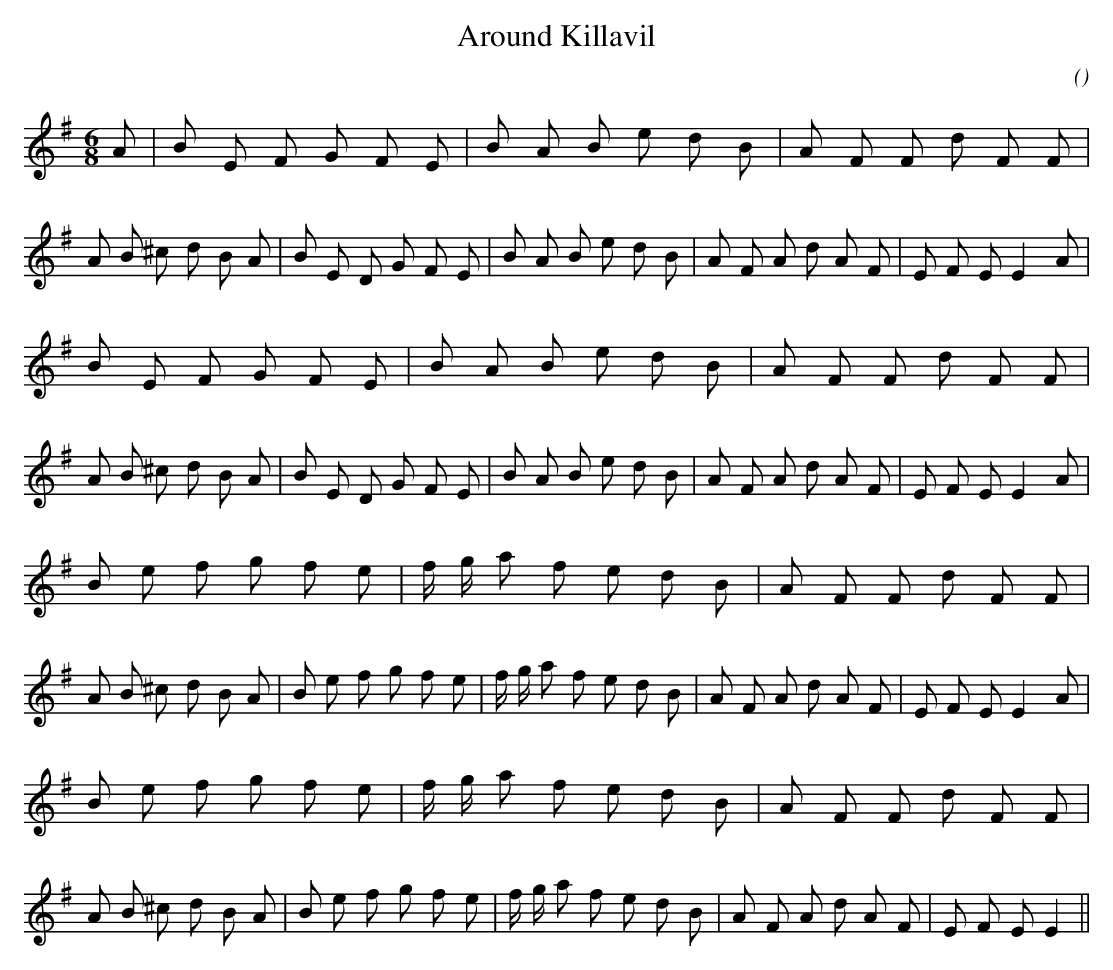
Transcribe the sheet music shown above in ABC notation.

X:1
T: Around Killavil
C:
O:
M:6/8
K:Em
K:Em
M:6/8
L:1/16
A2 |B2 E2 F2 G2 F2 E2 |B2 A2 B2 e2 d2 B2 |A2 F2 F2 d2 F2 F2 |A2 B2 ^c2 d2 B2 A2 |B2 E2 D2 G2 F2 E2 |B2 A2 B2 e2 d2 B2 |A2 F2 A2 d2 A2 F2 |E2 F2 E2 E4 A2 |
B2 E2 F2 G2 F2 E2 |B2 A2 B2 e2 d2 B2 |A2 F2 F2 d2 F2 F2 |A2 B2 ^c2 d2 B2 A2 |B2 E2 D2 G2 F2 E2 |B2 A2 B2 e2 d2 B2 |A2 F2 A2 d2 A2 F2 |E2 F2 E2 E4 A2 |
B2 e2 f2 g2 f2 e2 |f g a2 f2 e2 d2 B2 |A2 F2 F2 d2 F2 F2 |A2 B2 ^c2 d2 B2 A2 |B2 e2 f2 g2 f2 e2 |f g a2 f2 e2 d2 B2 |A2 F2 A2 d2 A2 F2 |E2 F2 E2 E4 A2 |
B2 e2 f2 g2 f2 e2 |f g a2 f2 e2 d2 B2 |A2 F2 F2 d2 F2 F2 |A2 B2 ^c2 d2 B2 A2 |B2 e2 f2 g2 f2 e2 |f g a2 f2 e2 d2 B2 |A2 F2 A2 d2 A2 F2 |E2 F2 E2 E4 ||
